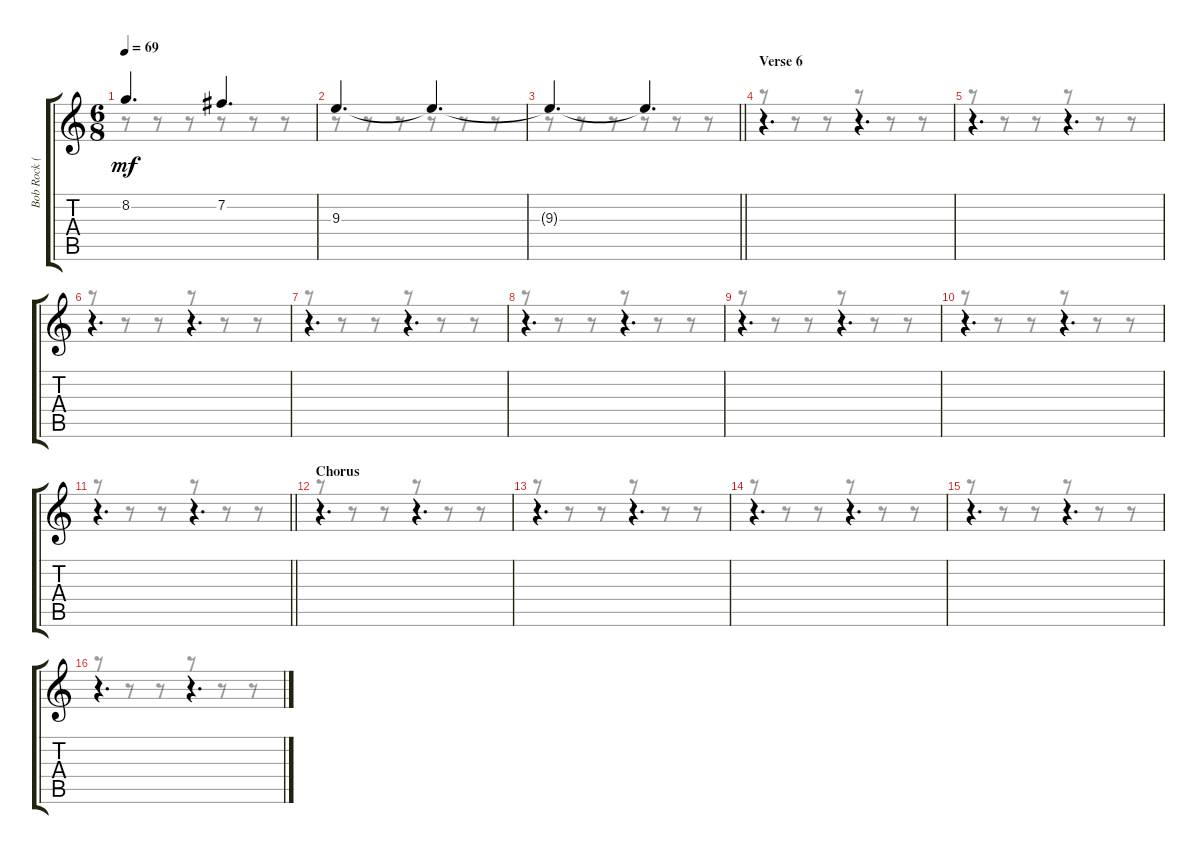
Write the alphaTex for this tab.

\track ("Bob Rock (Fills)" "Bob Rock (") {instrument distortionguitar}
\staff {score tabs}
\tuning (E4 B3 G3 D3 A2 E2) {hide}
\voice
\ts (6 8)
\tempo 69
\clef g2
\ks c
8.2.4{d dy mf} 7.2.4{d} |
9.3.4{d} 9.3{t}.4{d} |
\barLineRight lightlight
9.3{t}.4{d} 9.3{t}.4{d} |
\section ("" "Verse 6")
r.4{d} r.4{d} |
r.4{d} r.4{d} |
r.4{d} r.4{d} |
r.4{d} r.4{d} |
r.4{d} r.4{d} |
r.4{d} r.4{d} |
r.4{d} r.4{d} |
\barLineRight lightlight
r.4{d} r.4{d} |
\section ("" "Chorus")
r.4{d} r.4{d} |
r.4{d} r.4{d} |
r.4{d} r.4{d} |
r.4{d} r.4{d} |
r.4{d} r.4{d}
\voice
\clef g2
\ottava regular
\simile none
\ks c
r.8{dy f} r.8 r.8 r.8 r.8 r.8 |
r.8 r.8 r.8 r.8 r.8 r.8 |
\barLineRight lightlight
r.8 r.8 r.8 r.8 r.8 r.8 |
r.8 r.8 r.8 r.8 r.8 r.8 |
r.8 r.8 r.8 r.8 r.8 r.8 |
r.8 r.8 r.8 r.8 r.8 r.8 |
r.8 r.8 r.8 r.8 r.8 r.8 |
r.8 r.8 r.8 r.8 r.8 r.8 |
r.8 r.8 r.8 r.8 r.8 r.8 |
r.8 r.8 r.8 r.8 r.8 r.8 |
\barLineRight lightlight
r.8 r.8 r.8 r.8 r.8 r.8 |
r.8 r.8 r.8 r.8 r.8 r.8 |
r.8 r.8 r.8 r.8 r.8 r.8 |
r.8 r.8 r.8 r.8 r.8 r.8 |
r.8 r.8 r.8 r.8 r.8 r.8 |
r.8 r.8 r.8 r.8 r.8 r.8
